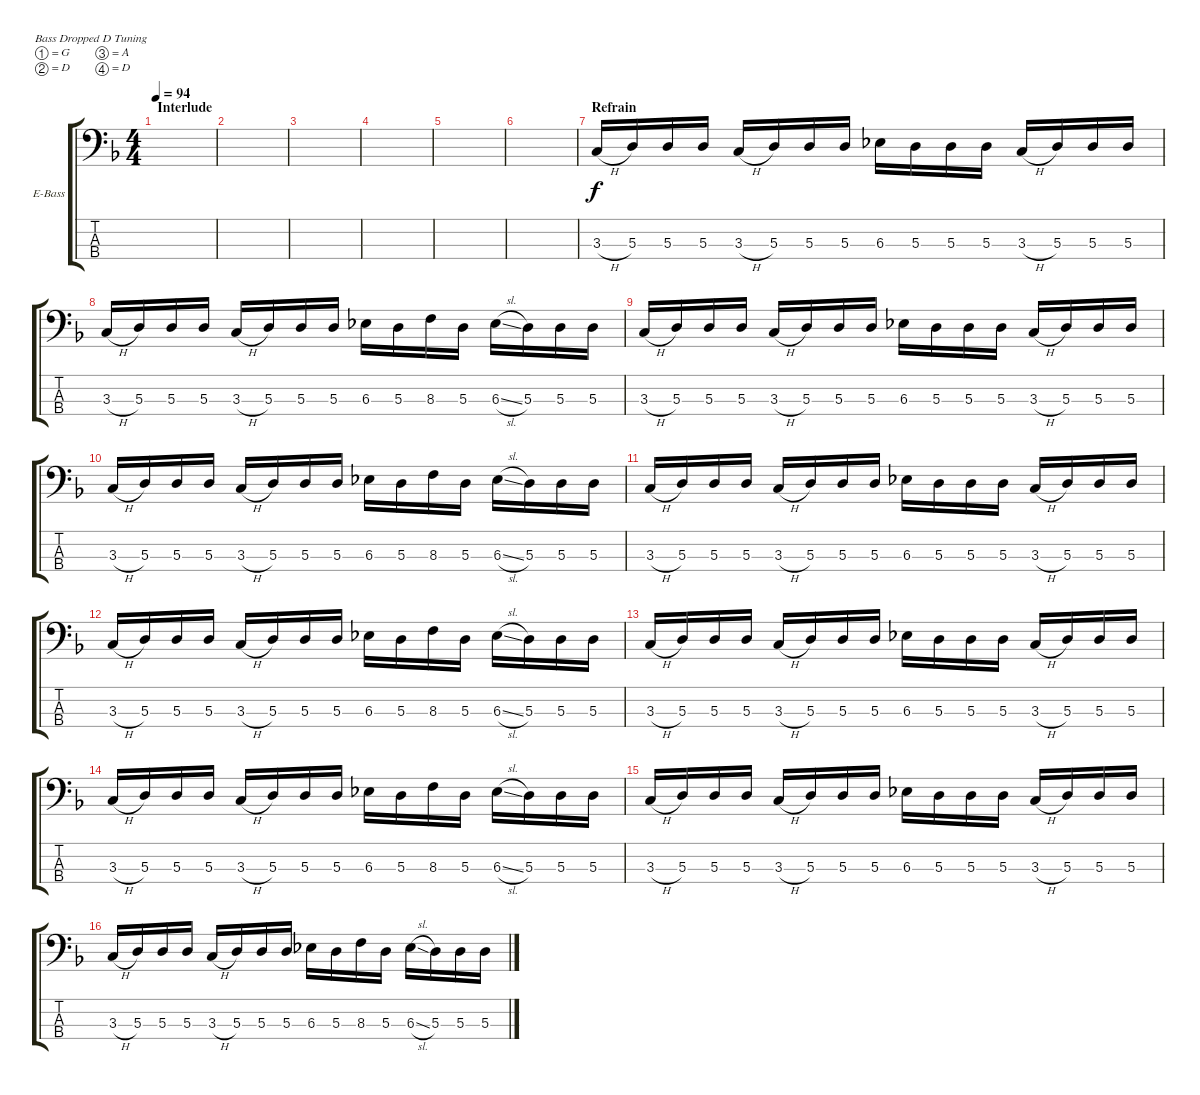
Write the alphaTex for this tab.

\defaultSystemsLayout 4
\bracketExtendMode groupsimilarinstruments
\firstSystemTrackNameOrientation horizontal
\otherSystemsTrackNameOrientation horizontal
\track ("Electric Bass" "E-Bass") {instrument electricbassfinger}
\staff {score tabs}
\tuning (G2 D2 A1 D1)
\ts (4 4)
\section ("" "Interlude")
\tempo 94
\clef f4
\ks dminor
|
|
|
|
|
|
\section ("" "Refrain")
3.3{h}.16 5.3.16 5.3.16 5.3.16 3.3{h}.16 5.3.16 5.3.16 5.3.16 6.3.16 5.3.16 5.3.16 5.3.16 3.3{h}.16 5.3.16 5.3.16 5.3.16 |
3.3{h}.16 5.3.16 5.3.16 5.3.16 3.3{h}.16 5.3.16 5.3.16 5.3.16 6.3.16 5.3.16 8.3.16 5.3.16 6.3{sl}.16 5.3.16 5.3.16 5.3.16 |
3.3{h}.16 5.3.16 5.3.16 5.3.16 3.3{h}.16 5.3.16 5.3.16 5.3.16 6.3.16 5.3.16 5.3.16 5.3.16 3.3{h}.16 5.3.16 5.3.16 5.3.16 |
3.3{h}.16 5.3.16 5.3.16 5.3.16 3.3{h}.16 5.3.16 5.3.16 5.3.16 6.3.16 5.3.16 8.3.16 5.3.16 6.3{sl}.16 5.3.16 5.3.16 5.3.16 |
3.3{h}.16 5.3.16 5.3.16 5.3.16 3.3{h}.16 5.3.16 5.3.16 5.3.16 6.3.16 5.3.16 5.3.16 5.3.16 3.3{h}.16 5.3.16 5.3.16 5.3.16 |
3.3{h}.16 5.3.16 5.3.16 5.3.16 3.3{h}.16 5.3.16 5.3.16 5.3.16 6.3.16 5.3.16 8.3.16 5.3.16 6.3{sl}.16 5.3.16 5.3.16 5.3.16 |
3.3{h}.16 5.3.16 5.3.16 5.3.16 3.3{h}.16 5.3.16 5.3.16 5.3.16 6.3.16 5.3.16 5.3.16 5.3.16 3.3{h}.16 5.3.16 5.3.16 5.3.16 |
3.3{h}.16 5.3.16 5.3.16 5.3.16 3.3{h}.16 5.3.16 5.3.16 5.3.16 6.3.16 5.3.16 8.3.16 5.3.16 6.3{sl}.16 5.3.16 5.3.16 5.3.16 |
3.3{h}.16 5.3.16 5.3.16 5.3.16 3.3{h}.16 5.3.16 5.3.16 5.3.16 6.3.16 5.3.16 5.3.16 5.3.16 3.3{h}.16 5.3.16 5.3.16 5.3.16 |
3.3{h}.16 5.3.16 5.3.16 5.3.16 3.3{h}.16 5.3.16 5.3.16 5.3.16 6.3.16 5.3.16 8.3.16 5.3.16 6.3{sl}.16 5.3.16 5.3.16 5.3.16
